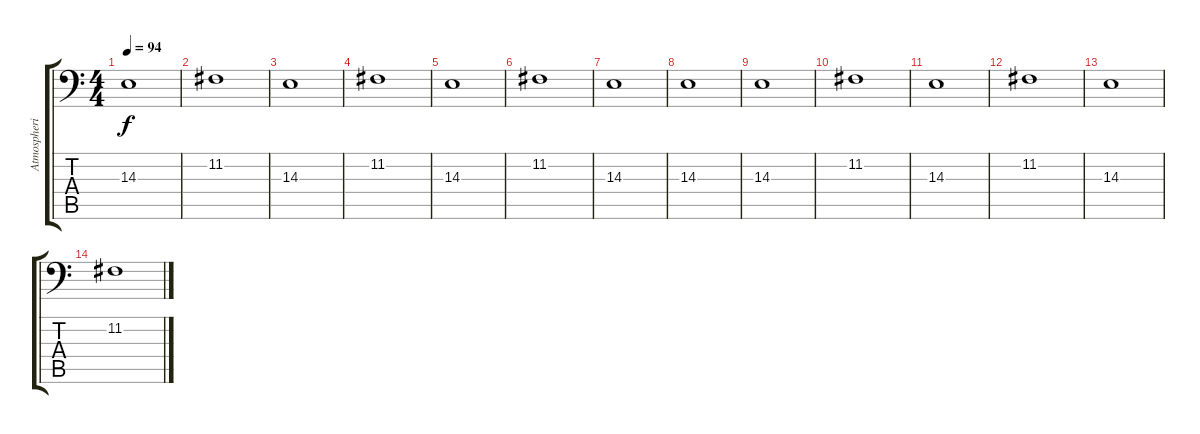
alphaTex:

\track ("Atmospheric Pad" "Atmospheri") {instrument pad2warm}
\staff {score tabs}
\tuning (C3 G2 D2 A1 E1 B0) {hide}
\ts (4 4)
\tempo 94
\clef f4
\ks c
14.3.1{dy f} |
11.2.1 |
14.3.1 |
11.2.1 |
14.3.1 |
11.2.1 |
14.3.1 |
14.3.1 |
14.3.1 |
11.2.1 |
14.3.1 |
11.2.1 |
14.3.1 |
11.2.1
